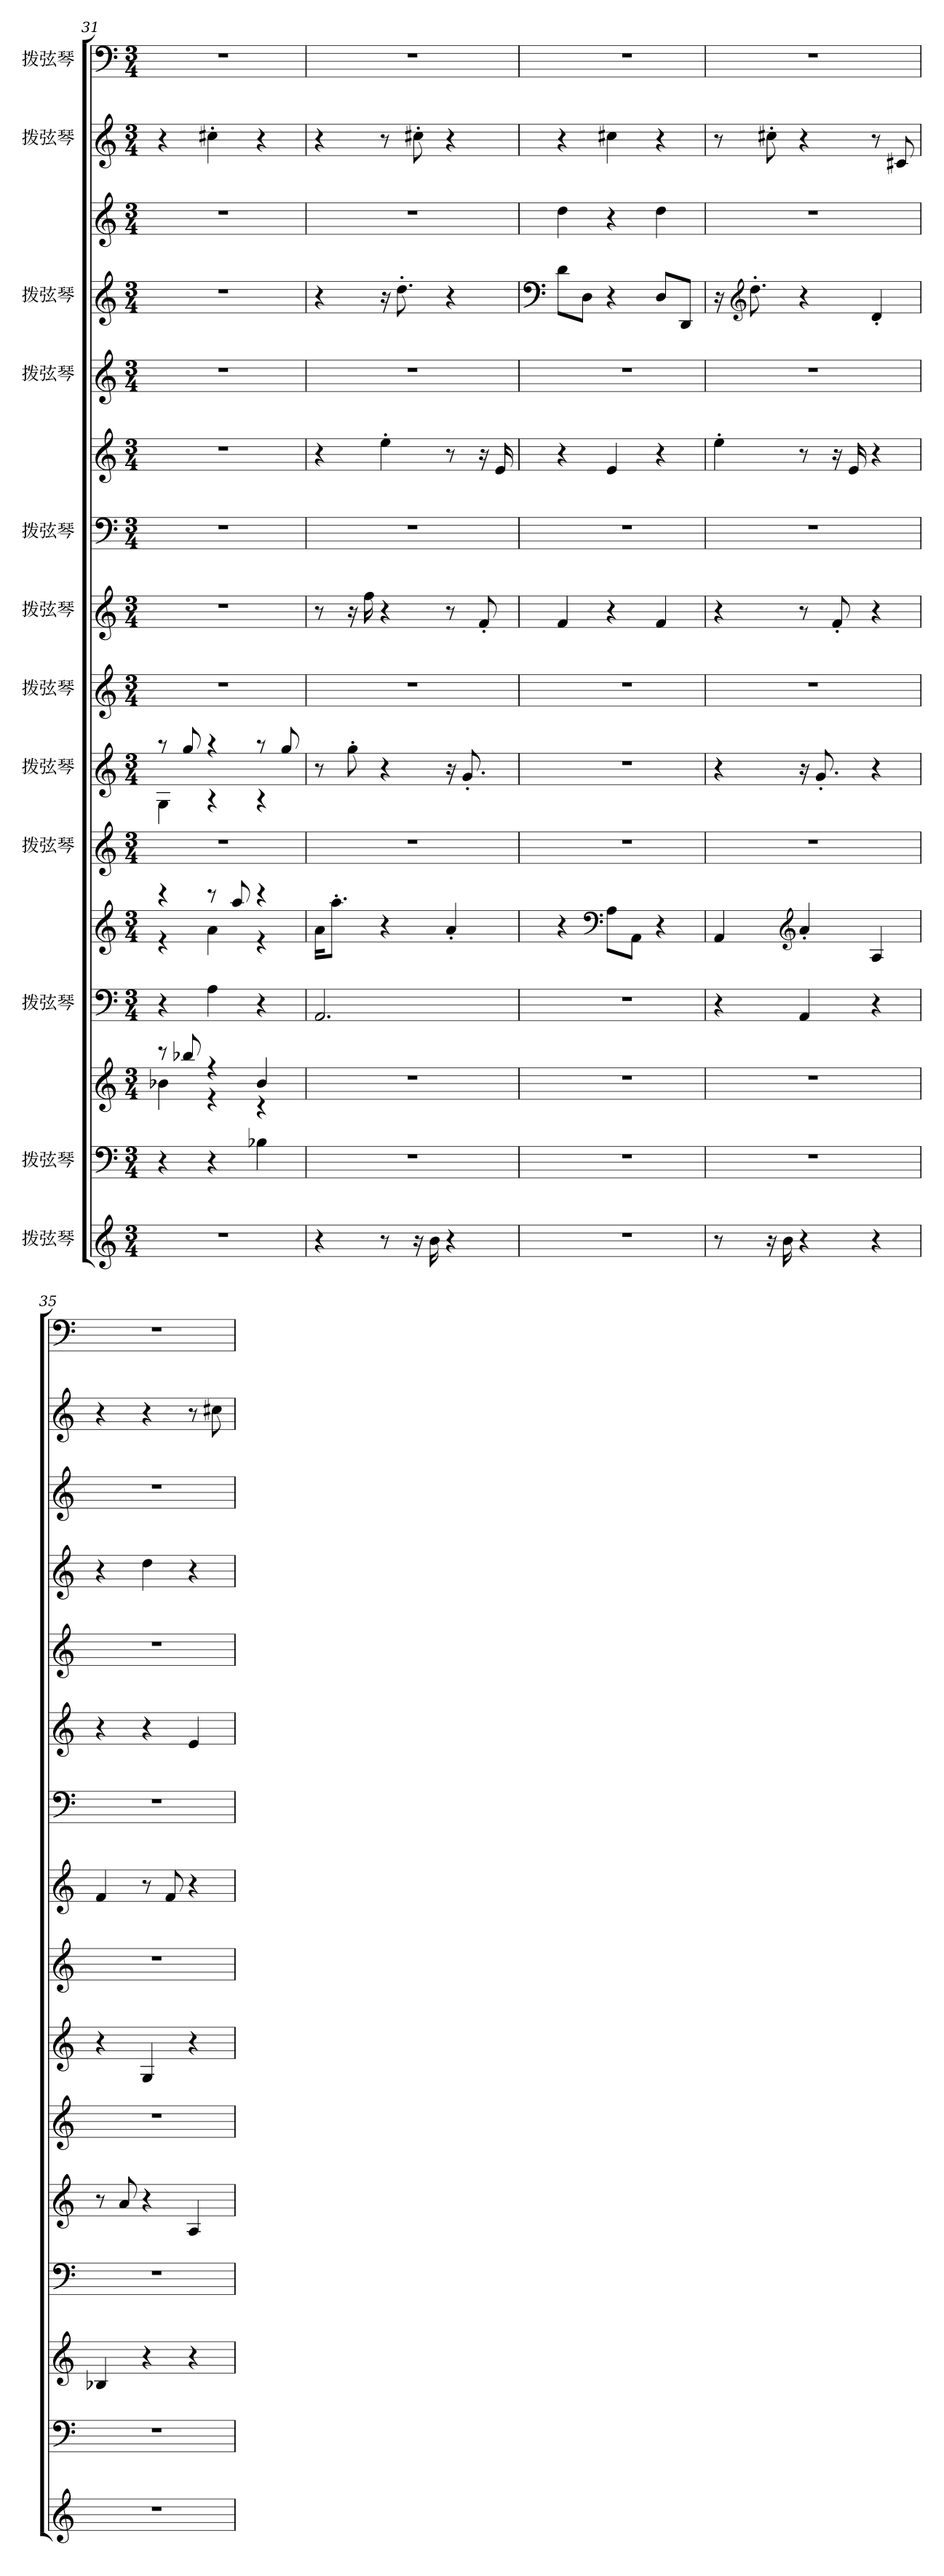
**kern	**kern	**kern	**kern	**kern	**kern	**kern	**kern	**kern	**kern	**kern	**kern	**kern	**kern	**kern	**kern
*part12	*part11	*part11	*part10	*part10	*part9	*part8	*part7	*part6	*part5	*part5	*part4	*part3	*part3	*part2	*part1
*staff16	*staff15	*staff14	*staff13	*staff12	*staff11	*staff10	*staff9	*staff8	*staff7	*staff6	*staff5	*staff4	*staff3	*staff2	*staff1
*I"拨弦琴	*I"拨弦琴	*	*I"拨弦琴	*	*I"拨弦琴	*I"拨弦琴	*I"拨弦琴	*I"拨弦琴	*I"拨弦琴	*	*I"拨弦琴	*I"拨弦琴	*	*I"拨弦琴	*I"拨弦琴
!!LO:PB:g=z
*clefG2	*clefF4	*clefG2	*clefF4	*clefG2	*clefG2	*clefG2	*clefG2	*clefG2	*clefF4	*clefG2	*clefG2	*clefG2	*clefG2	*clefG2	*clefF4
*k[]	*k[]	*k[]	*k[]	*k[]	*k[]	*k[]	*k[]	*k[]	*k[]	*k[]	*k[]	*k[]	*k[]	*k[]	*k[]
*M3/4	*M3/4	*M3/4	*M3/4	*M3/4	*M3/4	*M3/4	*M3/4	*M3/4	*M3/4	*M3/4	*M3/4	*M3/4	*M3/4	*M3/4	*M3/4
=31	=31	=31	=31	=31	=31	=31	=31	=31	=31	=31	=31	=31	=31	=31	=31
*	*	*^	*	*^	*	*^	*	*	*	*	*	*	*	*	*
2.r	4r	8r	4b-X\	4r	4r	4r	2.r	8r	4G\	2.r	2.r	2.r	2.r	2.r	2.r	2.r	4r	2.r
.	.	8bb-X/	.	.	.	.	.	8gg/	.	.	.	.	.	.	.	.	.	.
.	4r	4r	4r	4A\	8r	4a\	.	4r	4r	.	.	.	.	.	.	.	4cc#X'\	.
.	.	.	.	.	8aa/	.	.	.	.	.	.	.	.	.	.	.	.	.
.	4B-X\	4b-/	4r	4r	4r	4r	.	8r	4r	.	.	.	.	.	.	.	4r	.
.	.	.	.	.	.	.	.	8gg/	.	.	.	.	.	.	.	.	.	.
*	*	*v	*v	*	*v	*v	*	*v	*v	*	*	*	*	*	*	*	*	*
=32	=32	=32	=32	=32	=32	=32	=32	=32	=32	=32	=32	=32	=32	=32	=32
4r	2.r	2.r	2.AA/	16a\KL	2.r	8r	2.r	8r	2.r	4r	2.r	4r	2.r	4r	2.r
.	.	.	.	8.aa'\J	.	.	.	.	.	.	.	.	.	.	.
.	.	.	.	.	.	8gg'\	.	16r	.	.	.	.	.	.	.
.	.	.	.	.	.	.	.	16ff\	.	.	.	.	.	.	.
8r	.	.	.	4r	.	4r	.	4r	.	4ee'\	.	16r	.	8r	.
.	.	.	.	.	.	.	.	.	.	.	.	8.dd'\	.	.	.
16r	.	.	.	.	.	.	.	.	.	.	.	.	.	8cc#X'\	.
16b\	.	.	.	.	.	.	.	.	.	.	.	.	.	.	.
4r	.	.	.	4a'/	.	16r	.	8r	.	8r	.	4r	.	4r	.
.	.	.	.	.	.	8.g'/	.	.	.	.	.	.	.	.	.
.	.	.	.	.	.	.	.	8f'/	.	16r	.	.	.	.	.
.	.	.	.	.	.	.	.	.	.	16e/	.	.	.	.	.
=33	=33	=33	=33	=33	=33	=33	=33	=33	=33	=33	=33	=33	=33	=33	=33
*	*	*	*	*	*	*	*	*	*	*	*	*clefF4	*	*	*
2.r	2.r	2.r	2.r	4r	2.r	2.r	2.r	4f/	2.r	4r	2.r	8d\L	4dd\	4r	2.r
.	.	.	.	.	.	.	.	.	.	.	.	8D\J	.	.	.
*	*	*	*	*clefF4	*	*	*	*	*	*	*	*	*	*	*
.	.	.	.	8A\L	.	.	.	4r	.	4e/	.	4r	4r	4cc#X\	.
.	.	.	.	8AA\J	.	.	.	.	.	.	.	.	.	.	.
.	.	.	.	4r	.	.	.	4f/	.	4r	.	8D/L	4dd\	4r	.
.	.	.	.	.	.	.	.	.	.	.	.	8DD/J	.	.	.
=34	=34	=34	=34	=34	=34	=34	=34	=34	=34	=34	=34	=34	=34	=34	=34
8r	2.r	2.r	4r	4AA/	2.r	4r	2.r	4r	2.r	4ee'\	2.r	16r	2.r	8r	2.r
*	*	*	*	*	*	*	*	*	*	*	*	*clefG2	*	*	*
.	.	.	.	.	.	.	.	.	.	.	.	8.dd'\	.	.	.
16r	.	.	.	.	.	.	.	.	.	.	.	.	.	8cc#X'\	.
16b\	.	.	.	.	.	.	.	.	.	.	.	.	.	.	.
*	*	*	*	*clefG2	*	*	*	*	*	*	*	*	*	*	*
4r	.	.	4AA/	4a'/	.	16r	.	8r	.	8r	.	4r	.	4r	.
.	.	.	.	.	.	8.g'/	.	.	.	.	.	.	.	.	.
.	.	.	.	.	.	.	.	8f'/	.	16r	.	.	.	.	.
.	.	.	.	.	.	.	.	.	.	16e/	.	.	.	.	.
4r	.	.	4r	4A/	.	4r	.	4r	.	4r	.	4d'/	.	8r	.
.	.	.	.	.	.	.	.	.	.	.	.	.	.	8c#X/	.
!!LO:PB:g=z
=35	=35	=35	=35	=35	=35	=35	=35	=35	=35	=35	=35	=35	=35	=35	=35
2.r	2.r	4B-X/	2.r	8r	2.r	4r	2.r	4f/	2.r	4r	2.r	4r	2.r	4r	2.r
.	.	.	.	8a/	.	.	.	.	.	.	.	.	.	.	.
.	.	4r	.	4r	.	4G/	.	8r	.	4r	.	4dd\	.	4r	.
.	.	.	.	.	.	.	.	8f/	.	.	.	.	.	.	.
.	.	4r	.	4A/	.	4r	.	4r	.	4e/	.	4r	.	8r	.
.	.	.	.	.	.	.	.	.	.	.	.	.	.	8cc#X\	.
=	=	=	=	=	=	=	=	=	=	=	=	=	=	=	=
*-	*-	*-	*-	*-	*-	*-	*-	*-	*-	*-	*-	*-	*-	*-	*-
